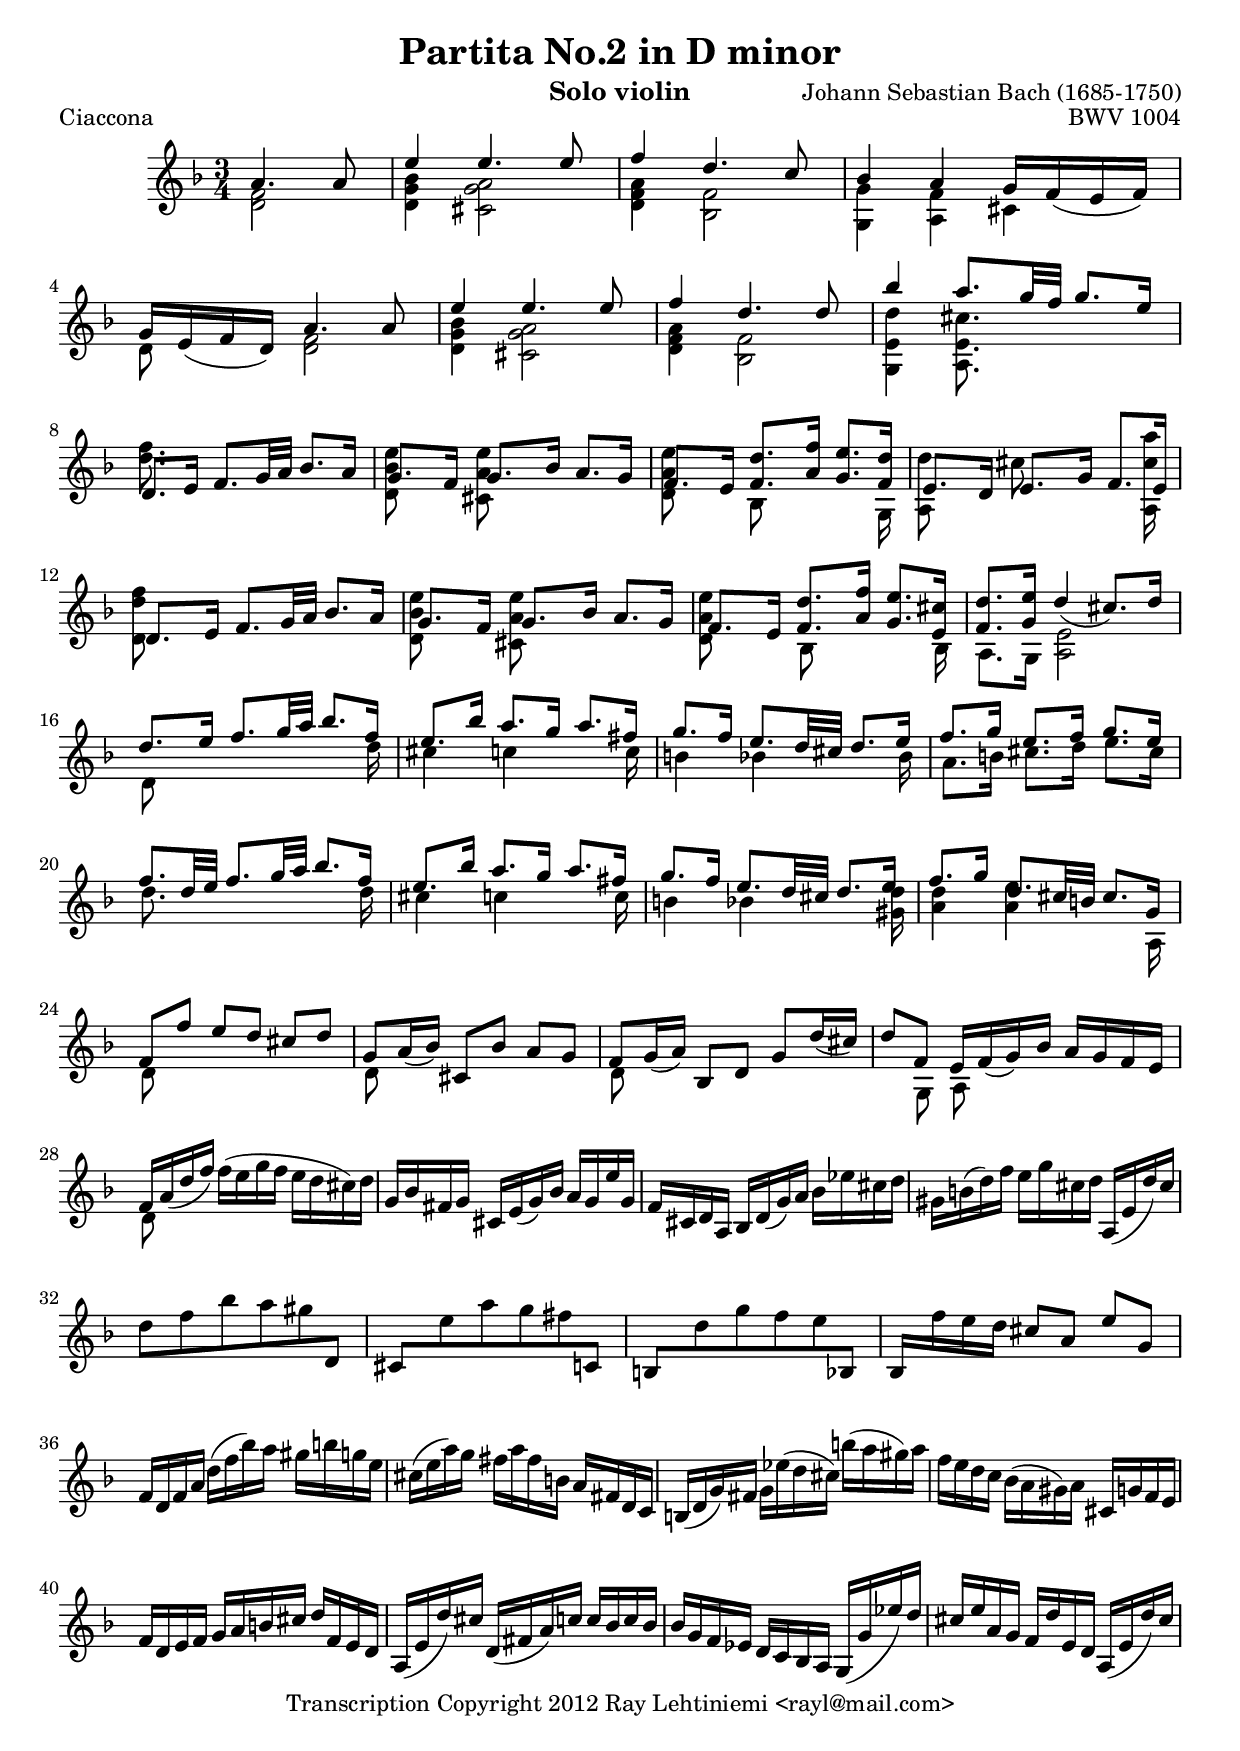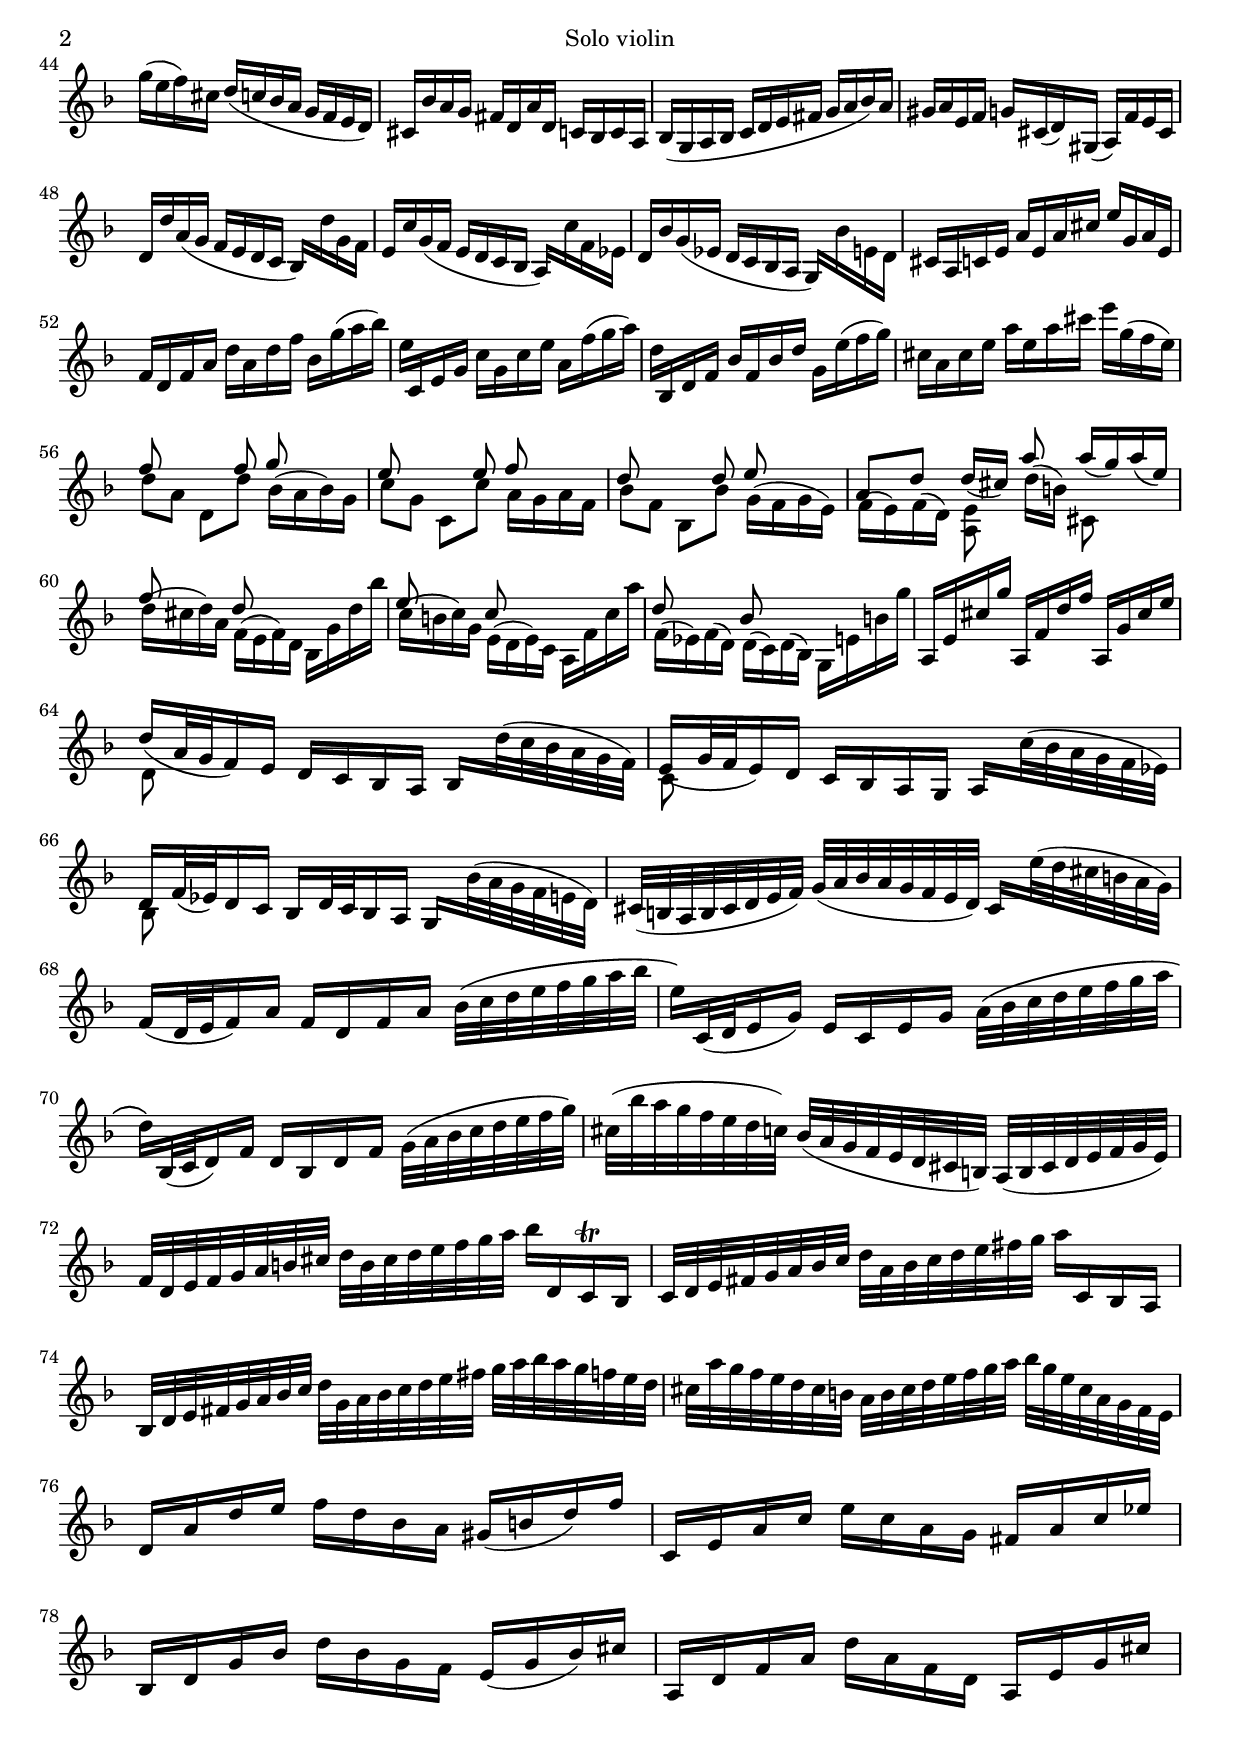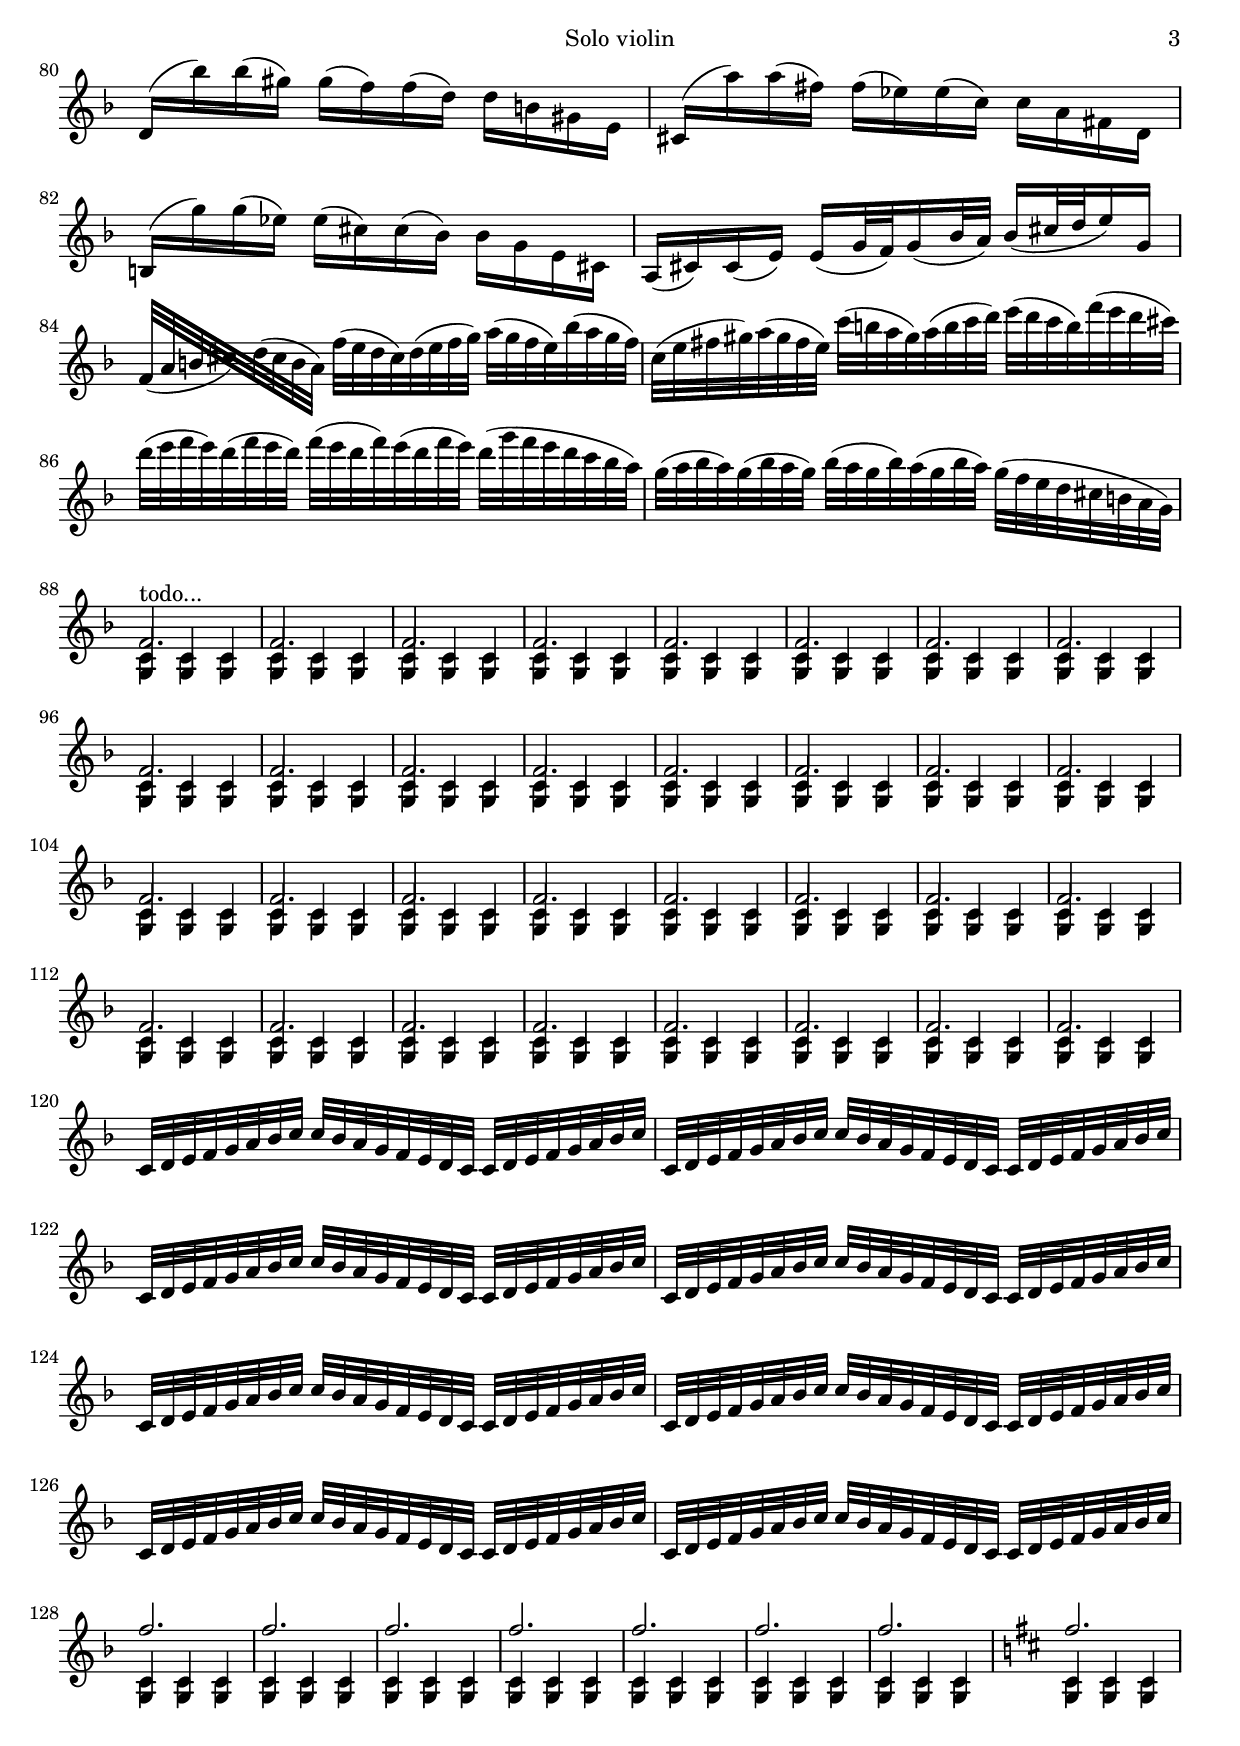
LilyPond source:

% Copyright 2012 Ray Lehtiniemi <rayl@mail.com>

% This work is licensed under the Creative Commons Attribution-ShareAlike 3.0 Unported License.
% To view a copy of this license, visit http://creativecommons.org/licenses/by-sa/3.0/ or send a
% letter to Creative Commons, 444 Castro Street, Suite 900, Mountain View, California, 94041, USA.

\version "2.12.3"

\header {
  title = "Partita No.2 in D minor"
  opus = "BWV 1004"
  composer = "Johann Sebastian Bach (1685-1750)"
  instrument = "Solo violin"
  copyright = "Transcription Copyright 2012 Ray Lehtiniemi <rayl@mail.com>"
}


bar       = { s2. \noBreak }
brk       = { s2. \break   }

barsTwo   = { \repeat unfold 1 \bar \brk }
barsThree = { \repeat unfold 2 \bar \brk }
barsFour  = { \repeat unfold 3 \bar \brk }
barsEight = { \repeat unfold 7 \bar \brk }


% Copyright 2012 Ray Lehtiniemi <rayl@mail.com>

% This work is licensed under the Creative Commons Attribution-ShareAlike 3.0 Unported License.
% To view a copy of this license, visit http://creativecommons.org/licenses/by-sa/3.0/ or send a
% letter to Creative Commons, 444 Castro Street, Suite 900, Mountain View, California, 94041, USA.

% Entered from:
%  http://imslp.org/wiki/Special:ImagefromIndex/150643
%  http://www.youtube.com/watch?v=yv5HmKomT7Y


% --------------------- bars 1 through 88 ---------------------------

ciacconaOneX = { \partial 2 \relative c' {
  s2 \noBreak \barsThree
  \repeat unfold 15 \barsFour
  \repeat unfold 12 \barsTwo
}}

ciacconaOneA = { \partial 2 \relative c' {

  % page 1, row 1, bar 1
    a'4. a8
  | e'4 e4. e8
  | f4 d4. c8
  | bes4 a g16 f_( e f)
  | g16 e_( f d) a'4. a8
  | e'4 e4. e8
  | f4 d4. d8

  % page 1, row 2, bar 8
  | bes'4 a8. g32 f g8. e16
  | d,8. e16 f8. g32 a bes8. a16
  | g8. f16 g8. bes16 a8. g16
  | f8. e16 <f d'>8. <a f'>16 <g e'>8. <f d'>16
  | e8. d16 e8. g16 f8. e16
  | d8. e16 f8. g32 a bes8. a16

  % page 1, row 3, bar 14
  | g8. f16 g8. bes16 a8. g16
  | f8. e16 <f d'>8. <a f'>16 <g e'>8. <e cis'>16
  | <f d'>8. <g e'>16 d'4_(  cis8.) d16
  | d8. e16 f8. g32 a bes8. f16
  | e8. bes'16 a8. g16 a8. fis16

  % page 1, row 4, bar 19
  | g8. f16 e8. d32 cis d8. e16
  | f8. g16 e8. f16 g8. e16
  | f8. d32 e32 f8. g32 a bes8. f16
  | e8. bes'16 a8. g16 a8. fis16
  | g8. f16 e8. d32 cis d8. e16

  % page 1, row 5, bar 24
  | f8. g16 d8. cis32 b cis8. g16
  | f8 f' e[ d] cis d
  | g,8 a16_( bes) cis,8[ bes'] a g
  | f g16_( a) bes,8[ d] g d'16_( cis)
  | d8 f, e16 f_( g) bes a g f e

  % page 1, row 6, bar 29
  | f a_( d f) \stemDown f^( e g f e d cis) d \stemUp
  | g, bes fis g cis, e_( g) bes a g e' g,
  | f cis d a bes d_( g) a \stemDown bes ees cis d
  | gis, b^( d) f e g cis, d \stemUp a,_( e' d') cis

  % page 1, row 7, bar 33
  | \stemDown d8 f bes a gis \stemUp d,
  | cis \stemDown e' a g fis \stemUp c,
  | b \stemDown d' g f e \stemUp bes,
  | bes16 \stemDown f'' e d \stemUp cis8[ a] e' g,
  | f16 d f a \stemDown d^( f bes) a gis b g e
  | cis^( e a) g fis a fis b, \stemUp a fis d c

  % page 1, row 8, bar 39
  | b_( d g) fis \stemDown g ees'^( d cis) b'^( a gis) a
  | f e d c bes^( a gis) a \stemUp cis, g' f e
  | f d e f g a b cis d f, e d
  | a_( e' d') cis d,_( fis a) c c bes c bes

  % page 1, row 9, bar 43
  | bes g f ees d c bes a g_( g' ees') d
  | cis e a, g f d' e, d a_( e' d') cis
  | \stemDown g'^( e f) cis \stemUp d_( c bes a g f e d)
  | cis bes' a g fis d a' d, c bes c a

  % page 1, row 10, bar 47
  | bes_( g a bes c d e fis g a bes) a
  | gis a e f g cis,_( d) gis,_( a) f' e cis
  | d d' a_( g f e d c bes) \stemDown d' g, f \stemUp
  | e c' g_( f e d c bes a) \stemDown c' f, ees \stemUp

  % page 1, row 11, bar 51
  | d bes' g_( ees d c bes a g) \stemDown bes' e, d \stemUp
  | cis a c e a e a cis e g, a e
  | f d f a \stemDown d a d f bes, g'^( a bes)
  | e, \stemUp c, e g \stemDown c g c e a, f'^( g a)
  | d, \stemUp bes, d f bes f bes d \stemDown g, e'^( f g)

  % page 1, row 12, bar 56
  | cis, a cis e a e a cis e g,^( f e) \stemUp
  | f8 s s f g \noBeam s
  | e s s e f \noBeam s
  | d s s d e \noBeam s

  % page 2, row 1, bar 60
  | a,8 d d16_([ cis)] a'8 \noBeam a16_( g) a_( e)
  | f8 s d s s4
  | e8 s c s s4
  | d8 s bes s s4
  | a,16 e' cis' g' a,, f' d' f a,, g' cis e

  % page 2, row 2, bar 65
  | d16_([ a32 g f16) e] d c bes a bes[ \stemDown d'32^( c bes a g f)] \stemUp
  | e16_([ g32 f e16) d] c bes a g a[ \stemDown c'32^( bes a g f ees)] \stemUp
  | d16[ f32_( ees) d16 c] bes[ d32 c bes16 a] g[ \stemDown bes'32^( a g f e d)] \stemUp

  % page 2, row 3, bar 68
  | cis32_([ b a b cis d e f)] g_([ a bes a g f e d)] cis16[ \stemDown e'32^( d cis b a g)] \stemUp
  | f16_([ d32 e f16) a] f d f a \stemDown bes32^\([ c d e f g a bes] \stemUp
  | \stemDown e,16\)[ \stemUp c,32_( d e16 g)] e c e g \stemDown a32^\([ bes c d e f g a] \stemUp

  % page 2, row 4, bar 71
  | \stemDown d,16\)[ \stemUp bes,32_( c d16) f] d bes d f \stemDown g32^\([ a bes c d e f g\)] \stemUp
  | \stemDown cis,32^([ bes' a g f e d c)] \stemUp bes_([ a g f e d cis b)] a_([ b cis d e f g e)]
  | f32[ d e f g a b cis] \stemDown d[ b cis d e f g a] bes16[ \stemUp d,, c \trill bes]

  % page 2, row 5, bar 74
  | c32[ d e fis g a bes c] \stemDown d[ a bes c d e fis g] a16[ \stemUp c,, bes a]
  | bes32[ d e fis g a bes c] \stemDown d[ g, a bes c d e fis] g[ a bes a g f e d]
  | cis32[ a' g f e d cis b] a[ b cis d e f g a] bes[ g e cis a g f e] \stemUp

  % page 2, row 6, bar 77
  | d16 a' d e \stemDown f d bes a \stemUp gis_( b d) f
  | c,16 e a c \stemDown e c a g \stemUp fis a c ees
  | bes,16 d g bes \stemDown d bes g f \stemUp e_( g bes) cis
  | a,16 d f a \stemDown d a f d \stemUp a e' g cis

  % page 2, row 7, bar 81
  | d,16( \stemDown bes'') bes( gis) gis( f) f( d) d b gis e \stemUp
  | cis16( \stemDown a'') a( fis) fis( ees) ees( c) c a fis d \stemUp
  | b16( \stemDown g'') g( ees) ees( cis) cis( bes) bes g e cis \stemUp
  | a16_( cis) cis_( e) e_([ g32 f) g16_( bes32 a)] bes16_([ cis32 d e16) g,]

  % page 2, row 8, bar 85
  | f32_( a b cis) \stemDown d^( cis b a) f'^( e d cis) d^( e f g) a^( g f e) bes'^( a g f)
  | c32^( e fis gis) a^( gis fis e) c'^( b a gis) a^( b c d) e^( d c b) f'^( e d cis)
  | d^( e f e) d^( f e d) f^( e d f) e^( d f e) d^([ g f e d c bes a)]

  % page 2, row 9, bar 88
  | g32^( a bes a) g^( bes a g) bes^( a g bes) a^( g bes a) g^([ f e d cis b a g)] \stemUp

}}

ciacconaOneB = { \partial 2 \relative c' {

  % page 1, row 1, bar 1
    <d f>2
  | <d g bes>4 <cis g' a>2
  | <d f a>4 <bes f'>2
  | <g g'>4 <a f'> cis
  | d8 s <d f>2
  | <d g bes>4 <cis g' a>2
  | <d f a>4 <bes f'>2

  % page 1, row 2, bar 8
  | <g e' d'>4 <a e' cis'>8. s16 s4
  | <d' f>8. s16 s2
  | <d, bes' e>8 s <cis a' e'> s s4
  | <d a' e'>8 s bes s s s16 g
  | { \override NoteColumn #'force-hshift = #-0.25 <a d'>8 s }
    { \override NoteColumn #'force-hshift = #-0.50 cis' s s s16 <a, cis' a'> }
  | <d d' f>8 s s2

  % page 1, row 3, bar 14
  | <d bes' e>8 s <cis a' e'> s s4
  | <d a' e'>8 s { \override NoteColumn #'force-hshift = #0.2 bes s s s16 bes }
  | a8. g16 <a e'>2
  | d8 s s4 s8. d'16
  | cis4 c s8. c16

  % page 1, row 4, bar 19
  | b4 bes s8. bes16
  | a8. b16 cis8. d16 e8. cis16
  | d8. s16 s4 s8. d16
  | cis4 c s8. c16
  | b4 bes s8. <gis d'>16

  % page 1, row 5, bar 24
  | <a d>4 <a e'> s8. a,16
  | d8 s s2
  | d8 s s2
  | d8 s s2
  | s8 g, \noBeam a s s4

  % page 1, row 6, bar 29
  | d8 s s2
  | \repeat unfold 26 s2.

  % page 1, row 12, bar 56
  | s2.
  | d'8 a d,[ d'] bes16^( a bes) g
  | c8 g c,[ c'] a16 g a f
  | bes8 f bes,[ bes'] g16^( f g e)

  % page 2, row 1, bar 60
  | f16^( e) f^( d) <e a,>8 \noBeam d'16^([ b)] cis,8 s
  | d'16^( cis d) a f^( e f) d bes g' d' bes'
  | c,16^( b c) g e^( d e) c a f' c' a'
  | f,^( ees) f^( d) d^( c) d^( bes) g e' b' g'
  | s2.

  % page 2, row 2, bar 65
  | d,8 s s2
  | c8 s s2
  | bes8 s s2
  | \repeat unfold 20 s2.

}}

ciacconaOne = << \ciacconaOneA \\ \ciacconaOneB \\ \ciacconaOneX >>


% --------------------- bars 89 through 136 ---------------------------

ciacconaTwoX = { \relative c' {
  \repeat unfold 4 \barsEight
  \repeat unfold 4 \barsTwo
  \repeat unfold 7 \bar \key d \major \brk
}}

ciacconaTwoA = { \relative c' {
  f2.-"todo..."
  \repeat unfold 31 f2.
  \repeat unfold 8 { c32 d e f g a bes c  c bes a g f e d c  c d e f g a bes c }
  \repeat unfold 7 f2. fis2.
}}

ciacconaTwoB = { \relative c' {
  \override NoteColumn #'force-hshift = #0
  \repeat unfold 32 { c4 c c }
  \repeat unfold 8 s2.
  \repeat unfold 7 { c4 c c } { cis4 cis cis }
  \revert NoteColumn #'force-hshift
}}

ciacconaTwoC = { \relative c' {
  \override NoteColumn #'force-hshift = #0
  \repeat unfold 32 { g4 g g }
  \repeat unfold 8 s2.
  \repeat unfold 8 { g4 g g }
  \revert NoteColumn #'force-hshift
}}

ciacconaTwo = << \ciacconaTwoA \\ \ciacconaTwoB \\ \ciacconaTwoC \\ \ciacconaTwoX >>



% --------------------- bars 136 through XX ---------------------------

ciacconaThreeX = { \relative c' {
}}

ciacconaThreeA = { \relative c' {
}}

ciacconaThreeB = { \relative c' {
}}

ciacconaThree = << \ciacconaThreeA \\ \ciacconaThreeB \\ \ciacconaThreeX >>



% --------------------- complete piece ---------------------------

ciaccona = {
  \clef treble
  \key d \minor
  \time 3/4
  \ciacconaOne
  \ciacconaTwo
  \ciacconaThree
}



\score {
  \new Staff {
    \ciaccona
  }
  \header {
    piece = "Ciaccona"
  }
  \layout {
    ragged-last = ##t
  }
}

